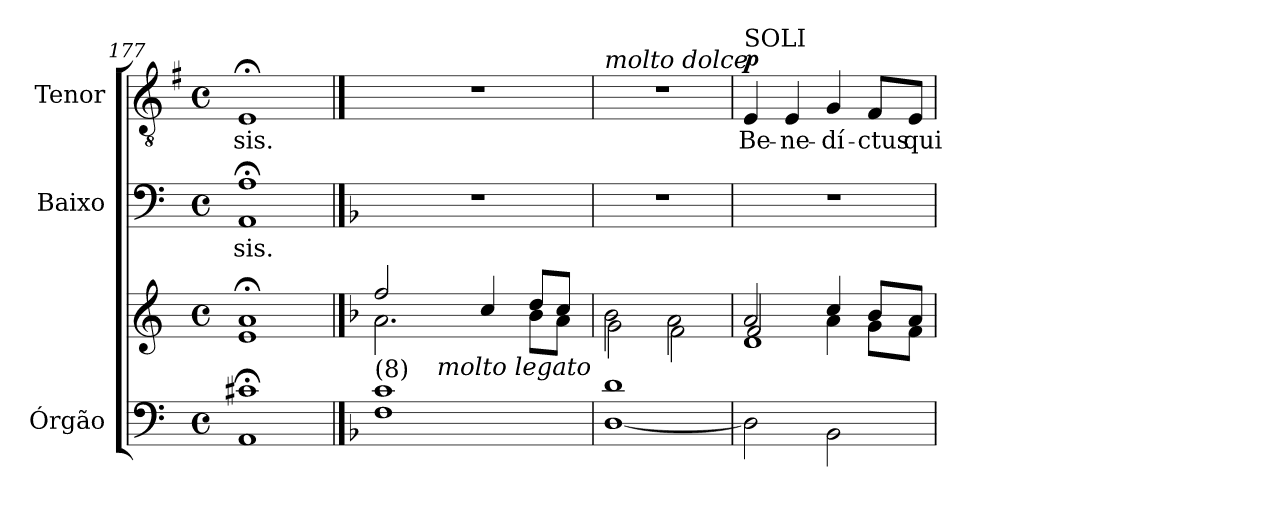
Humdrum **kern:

**kern	**kern	**kern	**text	**kern	**text	**dynam
*part3	*part3	*part2	*part2	*part1	*part1	*part1
*staff4	*staff3	*staff2	*staff2	*staff1	*staff1	*staff1
*I"Órgão	*	*I"Baixo	*	*I"Tenor	*	*
*I'Órg.	*	*	*	*I'Tr.	*	*
*clefF4	*clefG2	*clefF4	*	*clefGv2	*	*
*	*	*	*	*ITrd4c7	*	*
*k[]	*k[]	*k[]	*	*k[]	*	*
*C:	*C:	*C:	*	*C:	*	*
*M4/4	*M4/4	*M4/4	*	*M4/4	*	*
*met(c)	*met(c)	*met(c)	*	*met(c)	*	*
=177	=177	=177	=177	=177	=177	=177
*^	*^	*	*	*	*	*
!	!	!	!	!	!LO:LY:b:color=#000000	!	!	!
!	!	!	!	!	!	!	!LO:LY:b:color=#000000	!
1c#X;i	1AAi	1a;i	1ei	1AAi; 1Ai;	-sis.	1AA;i	-sis.	.
*	*	*v	*v	*	*	*	*	*
!!LO:LB:g=z
==178	==178	==178	==178	==178	==178	==178	==178
*k[b-]	*	*k[b-]	*k[b-]	*	*k[b-]	*	*
*F:	*	*F:	*F:	*	*F:	*	*
*	*	*MM60	*	*	*MM60	*	*
*	*	*^	*	*	*	*	*
!LO:TX:a:t=(8)	!	!	!	!	!	!	!	!
*	*	*	*^	*	*	*	*	*
1ci	1Fi	2ffi/	2.ai\	8ryy	1r	.	1r	.	.
.	.	.	.	16ryy	.	.	.	.	.
.	.	.	.	32ryy	.	.	.	.	.
.	.	.	.	128ryy	.	.	.	.	.
.	.	.	.	1024ryy	.	.	.	.	.
!	!	!	!	!LO:TX:b:i:t=molto legato	!	!	!	!	!
.	.	.	.	2ryy	.	.	.	.	.
.	.	4cci/	.	.	.	.	.	.	.
.	.	.	.	4ryy	.	.	.	.	.
.	.	8ddi/L	8b-i\L	.	.	.	.	.	.
.	.	8cci/J	8ai\J	.	.	.	.	.	.
.	.	.	.	64ryy	.	.	.	.	.
.	.	.	.	256..ryy	.	.	.	.	.
=179	=179	=179	=179	=179	=179	=179	=179	=179	=179
!	!	!	!	!	!	!	!LO:TX:a:i:t=molto dolce	!	!
*	*	*	*v	*v	*	*	*	*	*
1di	[<1Di	2b-i\	2gi\	1r	.	1r	.	.
.	.	2ai\	2fi\	.	.	.	.	.
*v	*v	*	*	*	*	*	*	*
=180	=180	=180	=180	=180	=180	=180	=180
*	*	*^	*	*	*	*	*
!	!	!	!	!	!	!LO:TX:a:t=SOLI	!	!
!	!	!	!	!	!	!	!LO:LY:b:color=#000000	!
2Di\]	2ai/	2fi/	1di	1r	.	4AAi/	Be-	p
!	!	!	!	!	!	!	!LO:LY:b:color=#000000	!
.	.	.	.	.	.	4AAi/	-ne-	.
!	!	!	!	!	!	!	!LO:LY:b:color=#000000	!
2BB-i\	4cci/	4ai\	.	.	.	4Ci/	-dí-	.
!	!	!	!	!	!	!	!LO:LY:b:color=#000000	!
.	8b-i/L	8gi\L	.	.	.	8BB-i/L	-ctus	.
!	!	!	!	!	!	!	!LO:LY:b:color=#000000	!
.	8ai/J	8fi\J	.	.	.	8AAi/J	qui	.
*	*v	*v	*v	*	*	*	*	*
=	=	=	=	=	=	=
*-	*-	*-	*-	*-	*-	*-
